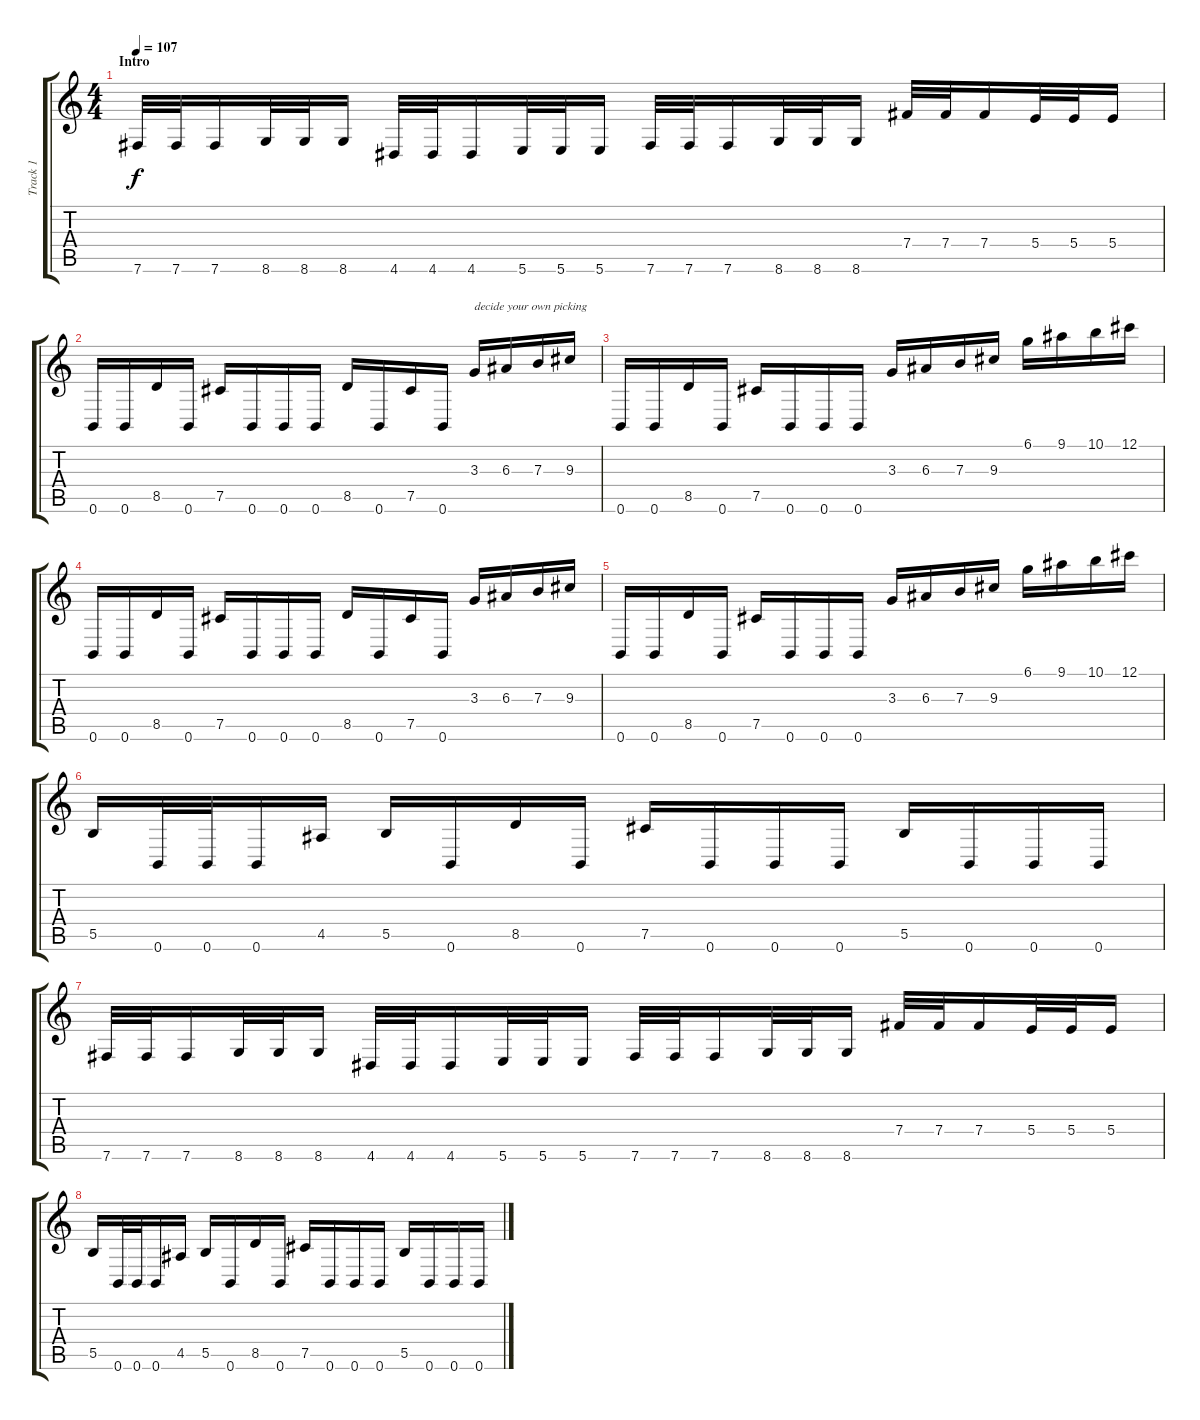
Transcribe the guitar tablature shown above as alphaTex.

\track ("Track 1" "Track 1") {instrument distortionguitar}
\staff {score tabs}
\tuning (Db4 Ab3 E3 B2 Gb2 B1) {hide}
\ts (4 4)
\section ("" "Intro")
\tempo 107
\clef g2
\ks c
7.6.32{dy f instrument distortionguitar} 7.6.32 7.6.16 8.6.32 8.6.32 8.6.16 4.6.32 4.6.32 4.6.16 5.6.32 5.6.32 5.6.16 7.6.32 7.6.32 7.6.16 8.6.32 8.6.32 8.6.16 7.4.32 7.4.32 7.4.16 5.4.32 5.4.32 5.4.16 |
0.6.16 0.6.16 8.5.16 0.6.16 7.5.16 0.6.16 0.6.16 0.6.16 8.5.16 0.6.16 7.5.16 0.6.16 3.3.16{txt "decide your own picking"} 6.3.16 7.3.16 9.3.16 |
0.6.16 0.6.16 8.5.16 0.6.16 7.5.16 0.6.16 0.6.16 0.6.16 3.3.16 6.3.16 7.3.16 9.3.16 6.1.16 9.1.16 10.1.16 12.1.16 |
0.6.16 0.6.16 8.5.16 0.6.16 7.5.16 0.6.16 0.6.16 0.6.16 8.5.16 0.6.16 7.5.16 0.6.16 3.3.16 6.3.16 7.3.16 9.3.16 |
0.6.16 0.6.16 8.5.16 0.6.16 7.5.16 0.6.16 0.6.16 0.6.16 3.3.16 6.3.16 7.3.16 9.3.16 6.1.16 9.1.16 10.1.16 12.1.16 |
5.5.16 0.6.32 0.6.32 0.6.16 4.5.16 5.5.16 0.6.16 8.5.16 0.6.16 7.5.16 0.6.16 0.6.16 0.6.16 5.5.16 0.6.16 0.6.16 0.6.16 |
7.6.32 7.6.32 7.6.16 8.6.32 8.6.32 8.6.16 4.6.32 4.6.32 4.6.16 5.6.32 5.6.32 5.6.16 7.6.32 7.6.32 7.6.16 8.6.32 8.6.32 8.6.16 7.4.32 7.4.32 7.4.16 5.4.32 5.4.32 5.4.16 |
5.5.16 0.6.32 0.6.32 0.6.16 4.5.16 5.5.16 0.6.16 8.5.16 0.6.16 7.5.16 0.6.16 0.6.16 0.6.16 5.5.16 0.6.16 0.6.16 0.6.16
